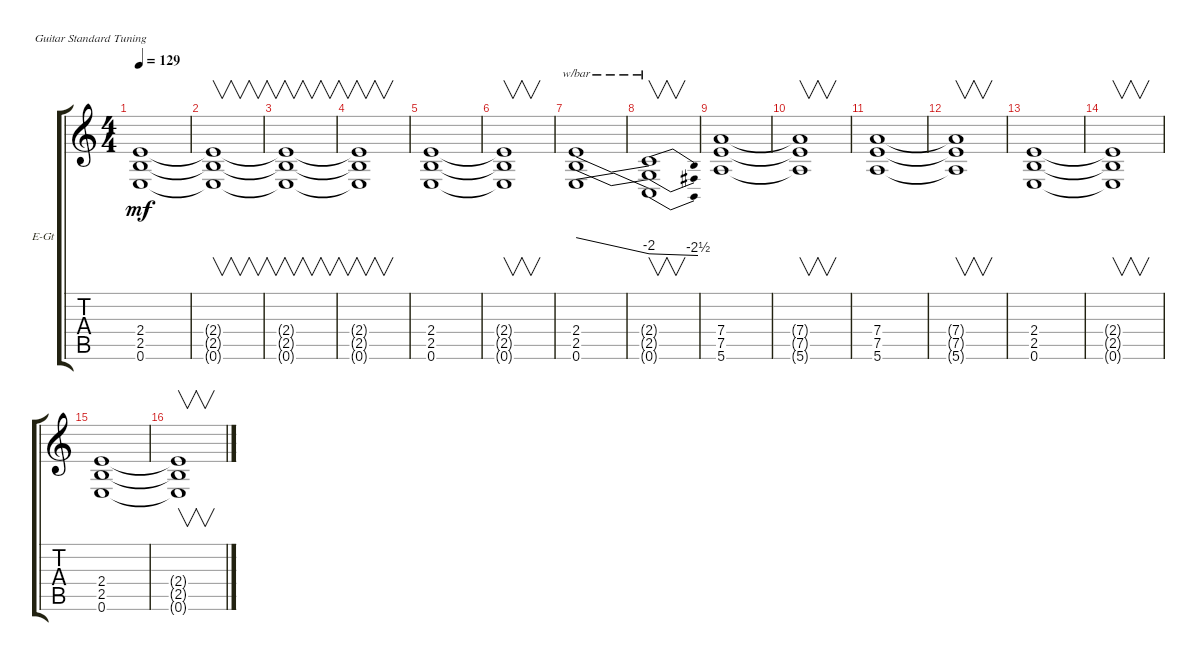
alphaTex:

\defaultSystemsLayout 4
\bracketExtendMode groupsimilarinstruments
\firstSystemTrackNameOrientation horizontal
\otherSystemsTrackNameOrientation horizontal
\track ("Guitar" "E-Gt") {instrument overdrivenguitar}
\staff {score tabs}
\tuning (E4 B3 G3 D3 A2 E2)
\ts (4 4)
\tempo 129
\clef g2
\ks c
(0.6 2.5 2.4).1{dy mf} |
(2.4{t} 2.5{t} 0.6{t}).1{v} |
(0.6{t} 2.5{t} 2.4{t}).1{v} |
(2.4{t} 2.5{t} 0.6{t}).1{v} |
(0.6 2.5 2.4).1 |
(2.4{t} 2.5{t} 0.6{t}).1{v} |
(0.6 2.5 2.4).1{tbe (dive default 0 0 60 -8)} |
(2.4{t} 2.5{t} 0.6{t}).1{v tbe (dive default 0 -8 59.4 -10)} |
(5.6 7.5 7.4).1 |
(5.6{t} 7.5{t} 7.4{t}).1{v} |
(5.6 7.5 7.4).1 |
(5.6{t} 7.5{t} 7.4{t}).1{v} |
(0.6 2.5 2.4).1 |
(2.4{t} 2.5{t} 0.6{t}).1{v} |
(0.6 2.5 2.4).1 |
(2.4{t} 2.5{t} 0.6{t}).1{v}
